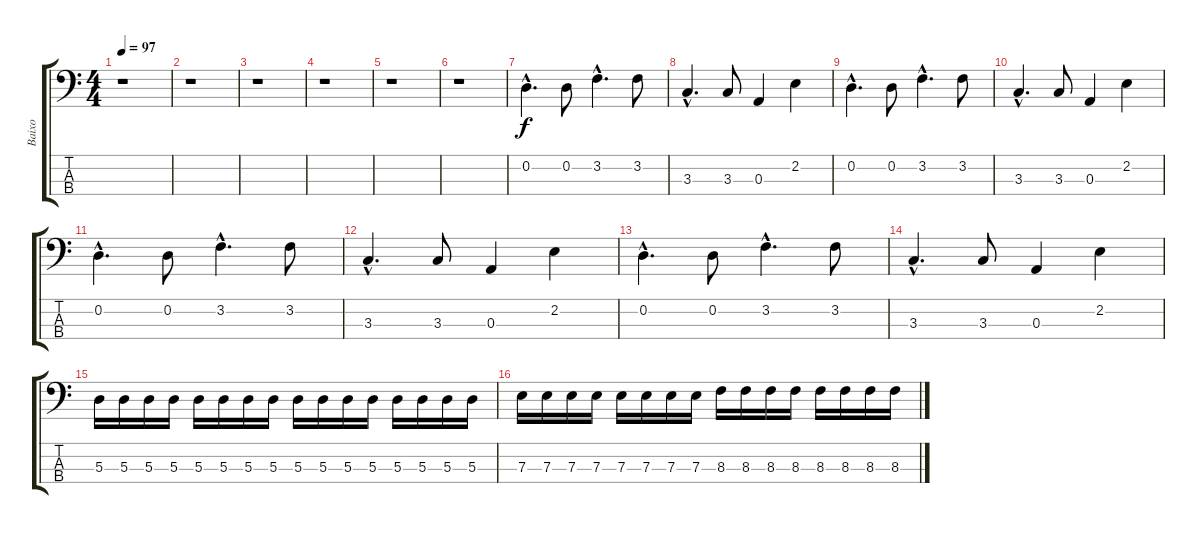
\track ("Baixo" "Baixo") {instrument electricbassfinger}
\staff {score tabs}
\tuning (G2 D2 A1 E1) {hide}
\ts (4 4)
\tempo 97
\clef f4
\ks c
r.1{dy f} |
r.1 |
r.1 |
r.1 |
r.1 |
r.1 |
0.2{hac}.4{d} 0.2.8 3.2{hac}.4{d} 3.2.8 |
3.3{hac}.4{d} 3.3.8 0.3.4 2.2.4 |
0.2{hac}.4{d} 0.2.8 3.2{hac}.4{d} 3.2.8 |
3.3{hac}.4{d} 3.3.8 0.3.4 2.2.4 |
0.2{hac}.4{d} 0.2.8 3.2{hac}.4{d} 3.2.8 |
3.3{hac}.4{d} 3.3.8 0.3.4 2.2.4 |
0.2{hac}.4{d} 0.2.8 3.2{hac}.4{d} 3.2.8 |
3.3{hac}.4{d} 3.3.8 0.3.4 2.2.4 |
5.3.16 5.3.16 5.3.16 5.3.16 5.3.16 5.3.16 5.3.16 5.3.16 5.3.16 5.3.16 5.3.16 5.3.16 5.3.16 5.3.16 5.3.16 5.3.16 |
7.3.16 7.3.16 7.3.16 7.3.16 7.3.16 7.3.16 7.3.16 7.3.16 8.3.16 8.3.16 8.3.16 8.3.16 8.3.16 8.3.16 8.3.16 8.3.16
